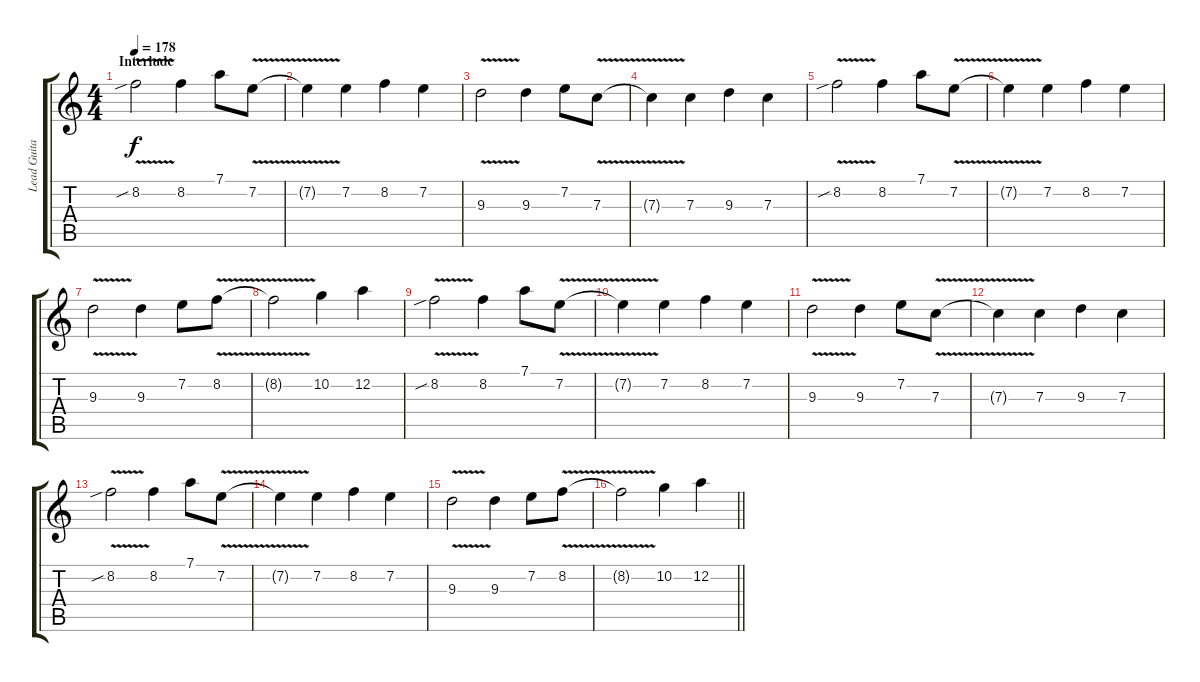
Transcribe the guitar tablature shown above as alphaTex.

\track ("Lead Guitar" "Lead Guita") {instrument distortionguitar}
\staff {score tabs}
\tuning (D4 A3 F3 C3 G2 D2) {hide}
\ts (4 4)
\section ("" "Interlude")
\tempo 178
\clef g2
\ks c
8.2{v sib}.2{dy f balance 8} 8.2.4 7.1.8 7.2{v}.8 |
7.2{t}.4 7.2.4 8.2.4 7.2.4 |
9.3{v}.2 9.3.4 7.2.8 7.3{v}.8 |
7.3{v t}.4 7.3.4 9.3.4 7.3.4 |
8.2{v sib}.2 8.2.4 7.1.8 7.2{v}.8 |
7.2{t}.4 7.2.4 8.2.4 7.2.4 |
9.3{v}.2 9.3.4 7.2.8 8.2{v}.8 |
8.2{t}.2 10.2.4 12.2.4 |
8.2{v sib}.2 8.2.4 7.1.8 7.2{v}.8 |
7.2{t}.4 7.2.4 8.2.4 7.2.4 |
9.3{v}.2 9.3.4 7.2.8 7.3{v}.8 |
7.3{v t}.4 7.3.4 9.3.4 7.3.4 |
8.2{v sib}.2 8.2.4 7.1.8 7.2{v}.8 |
7.2{t}.4 7.2.4 8.2.4 7.2.4 |
9.3{v}.2 9.3.4 7.2.8 8.2{v}.8 |
\barLineRight lightlight
8.2{t}.2 10.2.4 12.2.4
